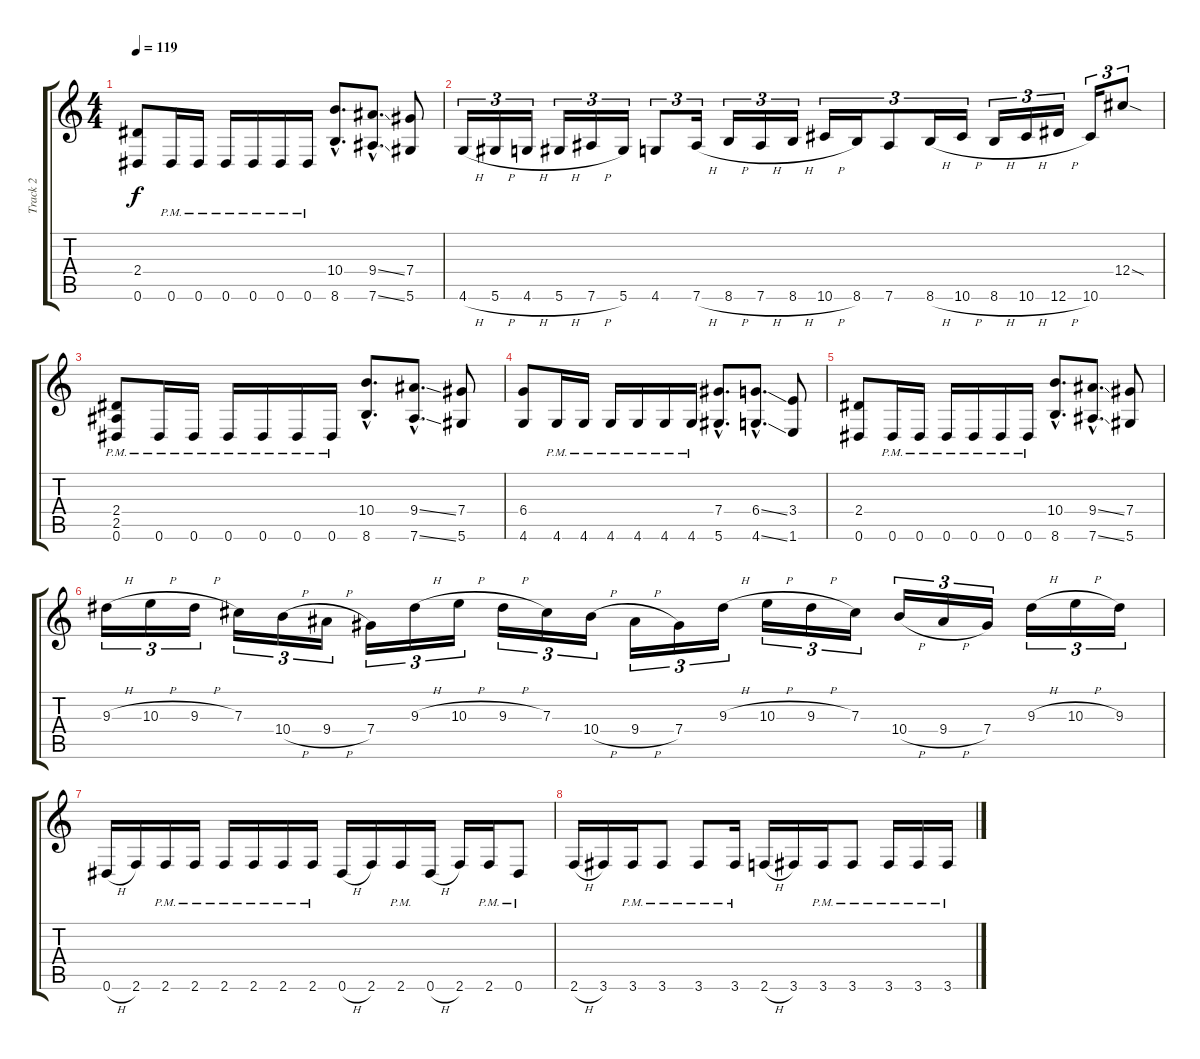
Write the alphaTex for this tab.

\track ("Track 2" "Track 2") {instrument overdrivenguitar}
\staff {score tabs}
\tuning (Eb4 Bb3 Gb3 Db3 Ab2 Eb2) {hide}
\ts (4 4)
\tempo 119
\clef g2
\ks c
(2.4 0.6).8{dy f} 0.6{pm}.16 0.6{pm}.16 0.6{pm}.16 0.6{pm}.16 0.6{pm}.16 0.6{pm}.16 (10.4{hac} 8.6{hac}).8{d} (9.4{ss hac} 7.6{ss hac}).8{d} (7.4 5.6).8 |
4.6{h}.16{tu (3 2)} 5.6{h}.16{tu (3 2)} 4.6{h}.16{tu (3 2)} 5.6{h}.16{tu (3 2)} 7.6{h}.16{tu (3 2)} 5.6.16{tu (3 2)} 4.6.8{tu (3 2)} 7.6{h}.16{tu (3 2)} 8.6{h}.16{tu (3 2)} 7.6{h}.16{tu (3 2)} 8.6{h}.16{tu (3 2)} 10.6{h}.16{tu (3 2)} 8.6.16{tu (3 2)} 7.6.8{tu (3 2)} 8.6{h}.16{tu (3 2)} 10.6{h}.16{tu (3 2)} 8.6{h}.16{tu (3 2)} 10.6{h}.16{tu (3 2)} 12.6{h}.16{tu (3 2)} 10.6.16{tu (3 2)} 12.4{sod}.8{tu (3 2)} |
(2.4 2.5 0.6{pm}).8 0.6{pm}.16 0.6{pm}.16 0.6{pm}.16 0.6{pm}.16 0.6{pm}.16 0.6{pm}.16 (10.4{hac} 8.6{hac}).8{d} (9.4{ss hac} 7.6{ss hac}).8{d} (7.4 5.6).8 |
(6.4 4.6).8 4.6{pm}.16 4.6{pm}.16 4.6{pm}.16 4.6{pm}.16 4.6{pm}.16 4.6{pm}.16 (7.4{hac} 5.6{hac}).8{d} (6.4{ss hac} 4.6{ss hac}).8{d} (3.4 1.6).8 |
(2.4 0.6).8 0.6{pm}.16 0.6{pm}.16 0.6{pm}.16 0.6{pm}.16 0.6{pm}.16 0.6{pm}.16 (10.4{hac} 8.6{hac}).8{d} (9.4{ss hac} 7.6{ss hac}).8{d} (7.4 5.6).8 |
9.3{h}.16{tu (3 2)} 10.3{h}.16{tu (3 2)} 9.3{h}.16{tu (3 2)} 7.3.16{tu (3 2)} 10.4{h}.16{tu (3 2)} 9.4{h}.16{tu (3 2)} 7.4.16{tu (3 2)} 9.3{h}.16{tu (3 2)} 10.3{h}.16{tu (3 2)} 9.3{h}.16{tu (3 2)} 7.3.16{tu (3 2)} 10.4{h}.16{tu (3 2)} 9.4{h}.16{tu (3 2)} 7.4.16{tu (3 2)} 9.3{h}.16{tu (3 2)} 10.3{h}.16{tu (3 2)} 9.3{h}.16{tu (3 2)} 7.3.16{tu (3 2)} 10.4{h}.16{tu (3 2)} 9.4{h}.16{tu (3 2)} 7.4.16{tu (3 2)} 9.3{h}.16{tu (3 2)} 10.3{h}.16{tu (3 2)} 9.3.16{tu (3 2)} |
0.6{h}.16 2.6.16 2.6{pm}.16 2.6{pm}.16 2.6{pm}.16 2.6{pm}.16 2.6{pm}.16 2.6{pm}.16 0.6{h}.16 2.6.16 2.6{pm}.16 0.6{h}.16 2.6.16 2.6{pm}.16 0.6{pm}.8 |
2.6{h}.16 3.6.16 3.6{pm}.16 3.6{pm}.8 3.6{pm}.8 3.6{pm}.16 2.6{h}.16 3.6.16 3.6{pm}.16 3.6{pm}.8 3.6{pm}.16 3.6{pm}.16 3.6{pm}.16
